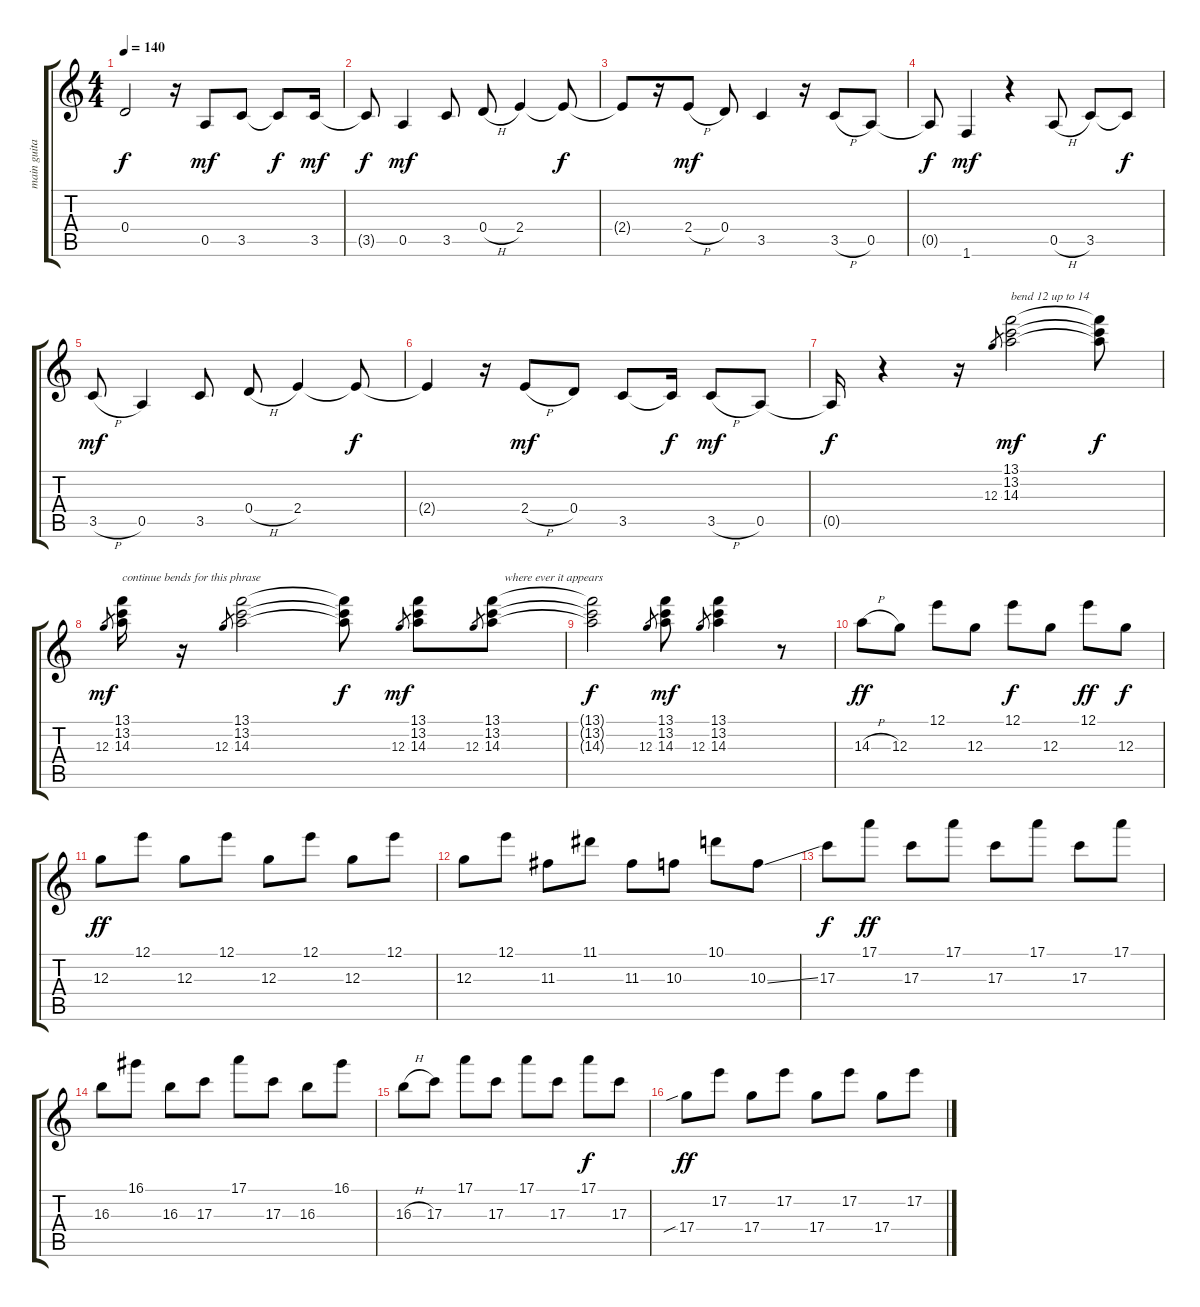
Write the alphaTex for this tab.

\track ("main guitar" "main guita") {instrument overdrivenguitar}
\staff {score tabs}
\tuning (E4 B3 G3 D3 A2 E2) {hide}
\ts (4 4)
\tempo 140
\clef g2
\ks c
0.4.2{dy f} r.16 0.5.8{dy mf} 3.5.8 3.5{t}.8{dy f} 3.5.16{dy mf} |
3.5{t}.8{dy f} 0.5.4{dy mf} 3.5.8 0.4{h}.8 2.4.4 2.4{t}.8{dy f} |
2.4{t}.8 r.16 2.4{h}.8{dy mf} 0.4.8 3.5.4 r.16 3.5{h}.8 0.5.8 |
0.5{t}.8{dy f} 1.6.4{dy mf} r.4 0.5{h}.8 3.5.8 3.5{t}.8{dy f} |
3.5{h}.8{dy mf} 0.5.4 3.5.8 0.4{h}.8 2.4.4 2.4{t}.8{dy f} |
2.4{t}.4 r.16 2.4{h}.8{dy mf} 0.4.8 3.5.8 3.5{t}.16{dy f} 3.5{h}.8{dy mf} 0.5.8 |
0.5{t}.16{dy f} r.4 r.16 12.3.8{gr} (13.1 13.2 14.3).2{txt "bend 12 up to 14" dy mf} (13.1{t} 13.2{t} 14.3{t}).8{dy f} |
12.3.8{gr dy mf} (13.1 13.2 14.3).16{txt "continue bends for this phrase "} r.16 12.3.8{gr} (13.1 13.2 14.3).2 (13.1{t} 13.2{t} 14.3{t}).8{dy f} 12.3.8{gr dy mf} (13.1 13.2 14.3).8 12.3.8{gr} (13.1 13.2 14.3).8{txt "    where ever it appears"} |
(13.1{t} 13.2{t} 14.3{t}).2{dy f} 12.3.8{gr} (13.1 13.2 14.3).8{dy mf} 12.3.8{gr} (13.1 13.2 14.3).4 r.8 |
14.3{h}.8{dy ff} 12.3.8 12.1.8 12.3.8 12.1.8{dy f} 12.3.8 12.1.8{dy ff} 12.3.8{dy f} |
12.3.8{dy ff} 12.1.8 12.3.8 12.1.8 12.3.8 12.1.8 12.3.8 12.1.8 |
12.3.8 12.1.8 11.3.8 11.1.8 11.3.8 10.3.8 10.1.8 10.3{ss}.8 |
17.3.8{dy f} 17.1.8{dy ff} 17.3.8 17.1.8 17.3.8 17.1.8 17.3.8 17.1.8 |
16.3.8 16.1.8 16.3.8 17.3.8 17.1.8 17.3.8 16.3.8 16.1.8 |
16.3{h}.8 17.3.8 17.1.8 17.3.8 17.1.8 17.3.8 17.1.8{dy f} 17.3.8 |
17.4{sib}.8{dy ff} 17.2.8 17.4.8 17.2.8 17.4.8 17.2.8 17.4.8 17.2.8
